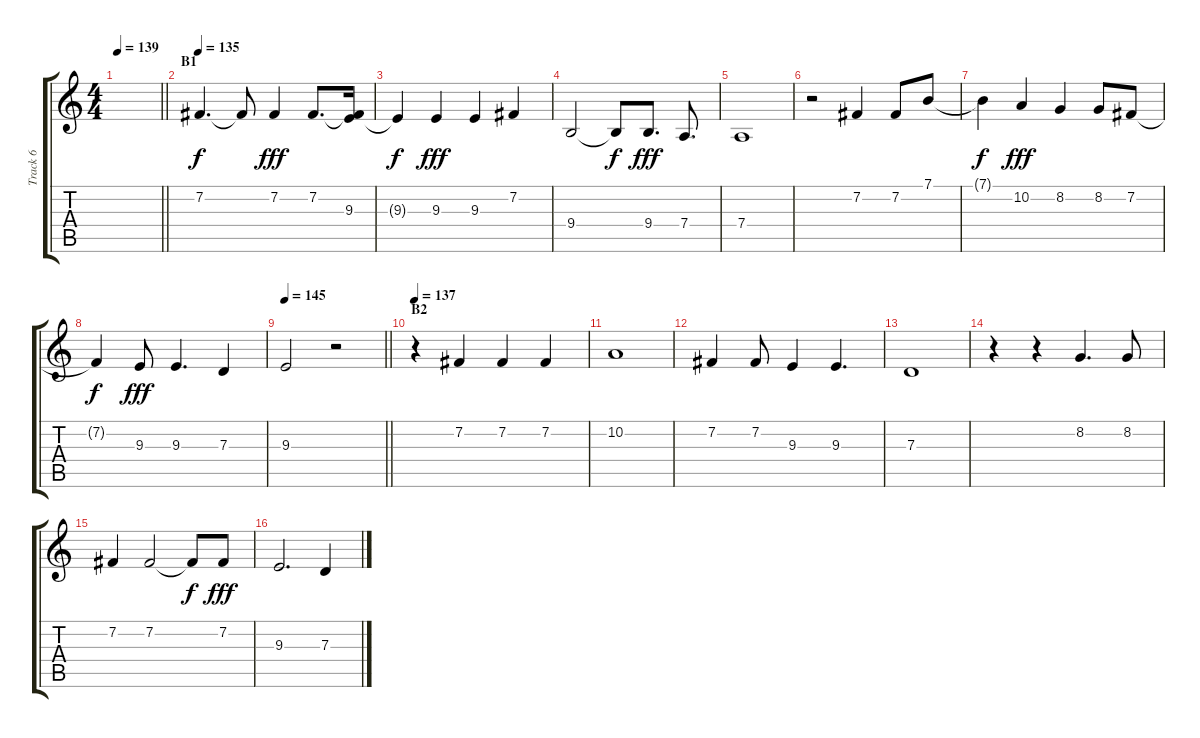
\track ("Track 6" "Track 6") {instrument stringensemble1}
\staff {score tabs}
\tuning (E4 B3 G3 D3 A2 E2) {hide}
\ts (4 4)
\tempo 139
\clef g2
\barLineRight lightlight
\ks c
|
\section ("" "B1")
\tempo 135
7.2.4{d} 7.2{t}.8{dy f} 7.2.4{dy fff} 7.2.8{d} (7.2{t} 9.3).16 |
9.3{t}.4{dy f} 9.3.4{dy fff} 9.3.4 7.2.4 |
9.4.2 9.4{t}.8{dy f} 9.4.8{d dy fff} 7.4.8{d} |
7.4.1 |
r.2 7.2.4 7.2.8 7.1.8 |
7.1{t}.4{dy f} 10.2.4{dy fff} 8.2.4 8.2.8 7.2.8 |
7.2{t}.4{dy f} 9.3.8{dy fff} 9.3.4{d} 7.3.4 |
\tempo 145
\barLineRight lightlight
9.3.2 r.2 |
\section ("" "B2")
\tempo 137
r.4 7.2.4 7.2.4 7.2.4 |
10.2.1 |
7.2.4 7.2.8 9.3.4 9.3.4{d} |
7.3.1 |
r.4 r.4 8.2.4{d} 8.2.8 |
7.2.4 7.2.2 7.2{t}.8{dy f} 7.2.8{dy fff} |
9.3.2{d} 7.3.4
